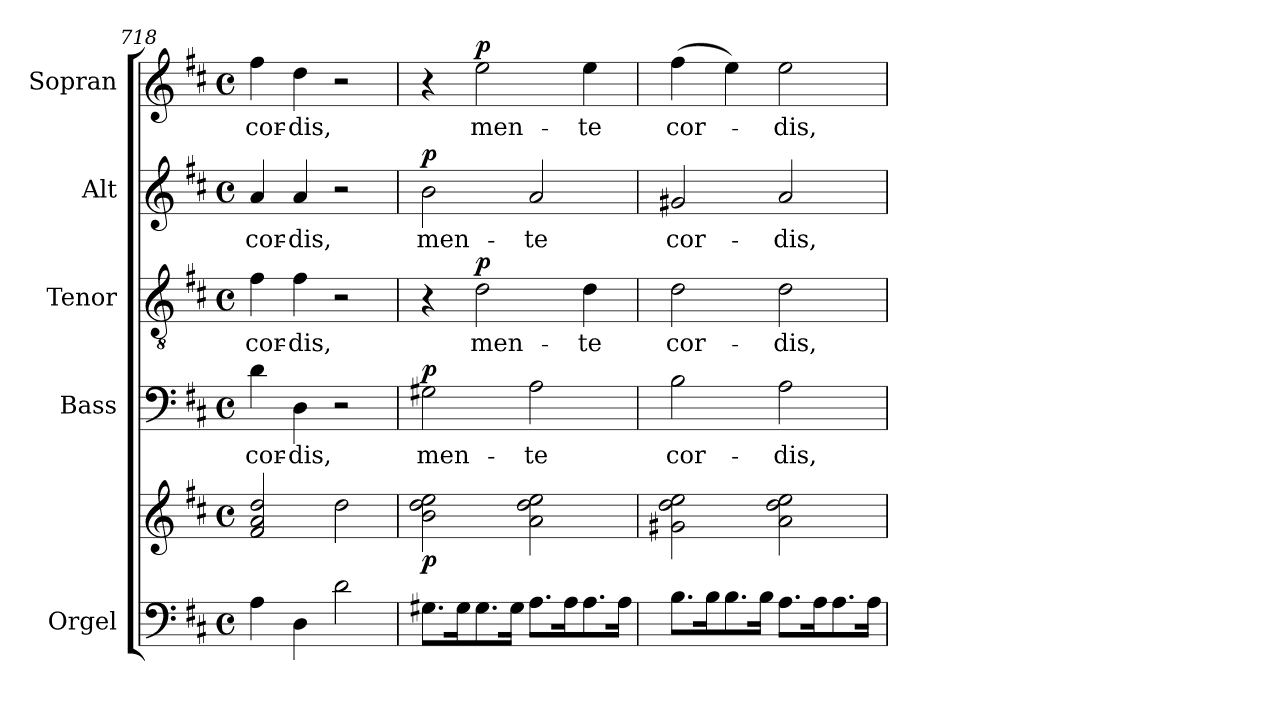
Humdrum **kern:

**kern	**kern	**dynam	**kern	**text	**dynam	**kern	**text	**dynam	**kern	**text	**dynam	**kern	**text	**dynam
*part5	*part5	*part5	*part4	*part4	*part4	*part3	*part3	*part3	*part2	*part2	*part2	*part1	*part1	*part1
*staff6	*staff5	*staff5/6	*staff4	*staff4	*staff4	*staff3	*staff3	*staff3	*staff2	*staff2	*staff2	*staff1	*staff1	*staff1
*I"Orgel	*	*	*I"Bass	*	*	*I"Tenor	*	*	*I"Alt	*	*	*I"Sopran	*	*
*I'Org.	*	*	*I'B.	*	*	*I'T.	*	*	*I'A.	*	*	*I'S.	*	*
*clefF4	*clefG2	*	*clefF4	*	*	*clefGv2	*	*	*clefG2	*	*	*clefG2	*	*
*k[f#c#]	*k[f#c#]	*	*k[f#c#]	*	*	*k[f#c#]	*	*	*k[f#c#]	*	*	*k[f#c#]	*	*
*D:	*D:	*	*D:	*	*	*D:	*	*	*D:	*	*	*D:	*	*
*M4/4	*M4/4	*	*M4/4	*	*	*M4/4	*	*	*M4/4	*	*	*M4/4	*	*
*met(c)	*met(c)	*	*met(c)	*	*	*met(c)	*	*	*met(c)	*	*	*met(c)	*	*
=718	=718	=718	=718	=718	=718	=718	=718	=718	=718	=718	=718	=718	=718	=718
!	!	!	!	!LO:LY:b	!	!	!LO:LY:b	!	!	!LO:LY:b	!	!	!LO:LY:b	!
4A\	2f#/ 2a/ 2dd/	.	4d\	cor-	.	4f#\	cor-	.	4a/	cor-	.	4ff#\	cor-	.
!	!	!	!	!LO:LY:b	!	!	!LO:LY:b	!	!	!LO:LY:b	!	!	!LO:LY:b	!
4D\	.	.	4D\	-dis,	.	4f#\	-dis,	.	4a/	-dis,	.	4dd\	-dis,	.
2d\	2dd\	.	2r	.	.	2r	.	.	2r	.	.	2r	.	.
=719	=719	=719	=719	=719	=719	=719	=719	=719	=719	=719	=719	=719	=719	=719
!	!	!LO:DY:b	!	!LO:LY:b	!LO:DY:a	!	!	!	!	!LO:LY:b	!LO:DY:a	!	!	!
8.G#X\L	2b\ 2dd\ 2ee\	p	2G#X\	men-	p	4r	.	.	2b\	men-	p	4r	.	.
16G#\k	.	.	.	.	.	.	.	.	.	.	.	.	.	.
!	!	!	!	!	!	!	!LO:LY:b	!LO:DY:a	!	!	!	!	!LO:LY:b	!LO:DY:a
8.G#\	.	.	.	.	.	2d\	men-	p	.	.	.	2ee\	men-	p
16G#\Jk	.	.	.	.	.	.	.	.	.	.	.	.	.	.
!	!	!	!	!LO:LY:b	!	!	!	!	!	!LO:LY:b	!	!	!	!
8.A\L	2a\ 2dd\ 2ee\	.	2A\	-te	.	.	.	.	2a/	-te	.	.	.	.
16A\k	.	.	.	.	.	.	.	.	.	.	.	.	.	.
!	!	!	!	!	!	!	!LO:LY:b	!	!	!	!	!	!LO:LY:b	!
8.A\	.	.	.	.	.	4d\	-te	.	.	.	.	4ee\	-te	.
16A\Jk	.	.	.	.	.	.	.	.	.	.	.	.	.	.
=720	=720	=720	=720	=720	=720	=720	=720	=720	=720	=720	=720	=720	=720	=720
!	!	!	!	!LO:LY:b	!	!	!LO:LY:b	!	!	!LO:LY:b	!	!	!LO:LY:b	!
8.B\L	2g#X\ 2dd\ 2ee\	.	2B\	cor-	.	2d\	cor-	.	2g#X/	cor-	.	(>4ff#\	cor-	.
16B\k	.	.	.	.	.	.	.	.	.	.	.	.	.	.
8.B\	.	.	.	.	.	.	.	.	.	.	.	4ee\)	.	.
16B\Jk	.	.	.	.	.	.	.	.	.	.	.	.	.	.
!	!	!	!	!LO:LY:b	!	!	!LO:LY:b	!	!	!LO:LY:b	!	!	!LO:LY:b	!
8.A\L	2a\ 2dd\ 2ee\	.	2A\	-dis,	.	2d\	-dis,	.	2a/	-dis,	.	2ee\	-dis,	.
16A\k	.	.	.	.	.	.	.	.	.	.	.	.	.	.
8.A\	.	.	.	.	.	.	.	.	.	.	.	.	.	.
16A\Jk	.	.	.	.	.	.	.	.	.	.	.	.	.	.
=	=	=	=	=	=	=	=	=	=	=	=	=	=	=
*-	*-	*-	*-	*-	*-	*-	*-	*-	*-	*-	*-	*-	*-	*-
